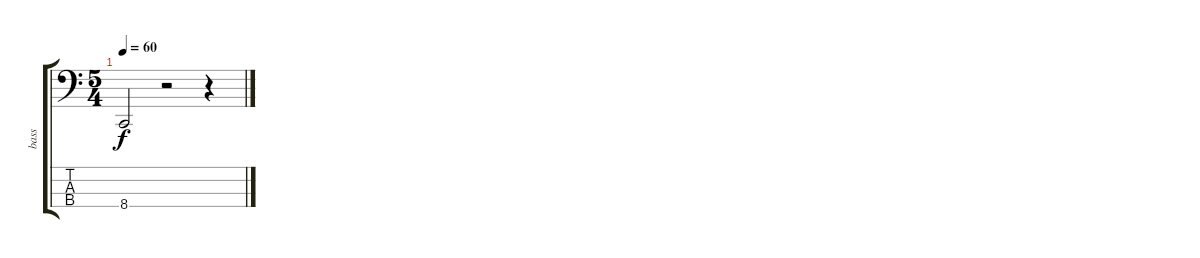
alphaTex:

\track ("bass" "bass") {instrument lead1square}
\staff {score tabs}
\tuning (G2 D2 A1 E1) {hide}
\ts (5 4)
\tempo 60
\clef f4
\ks c
8.4{t}.2{dy f} r.2 r.4
